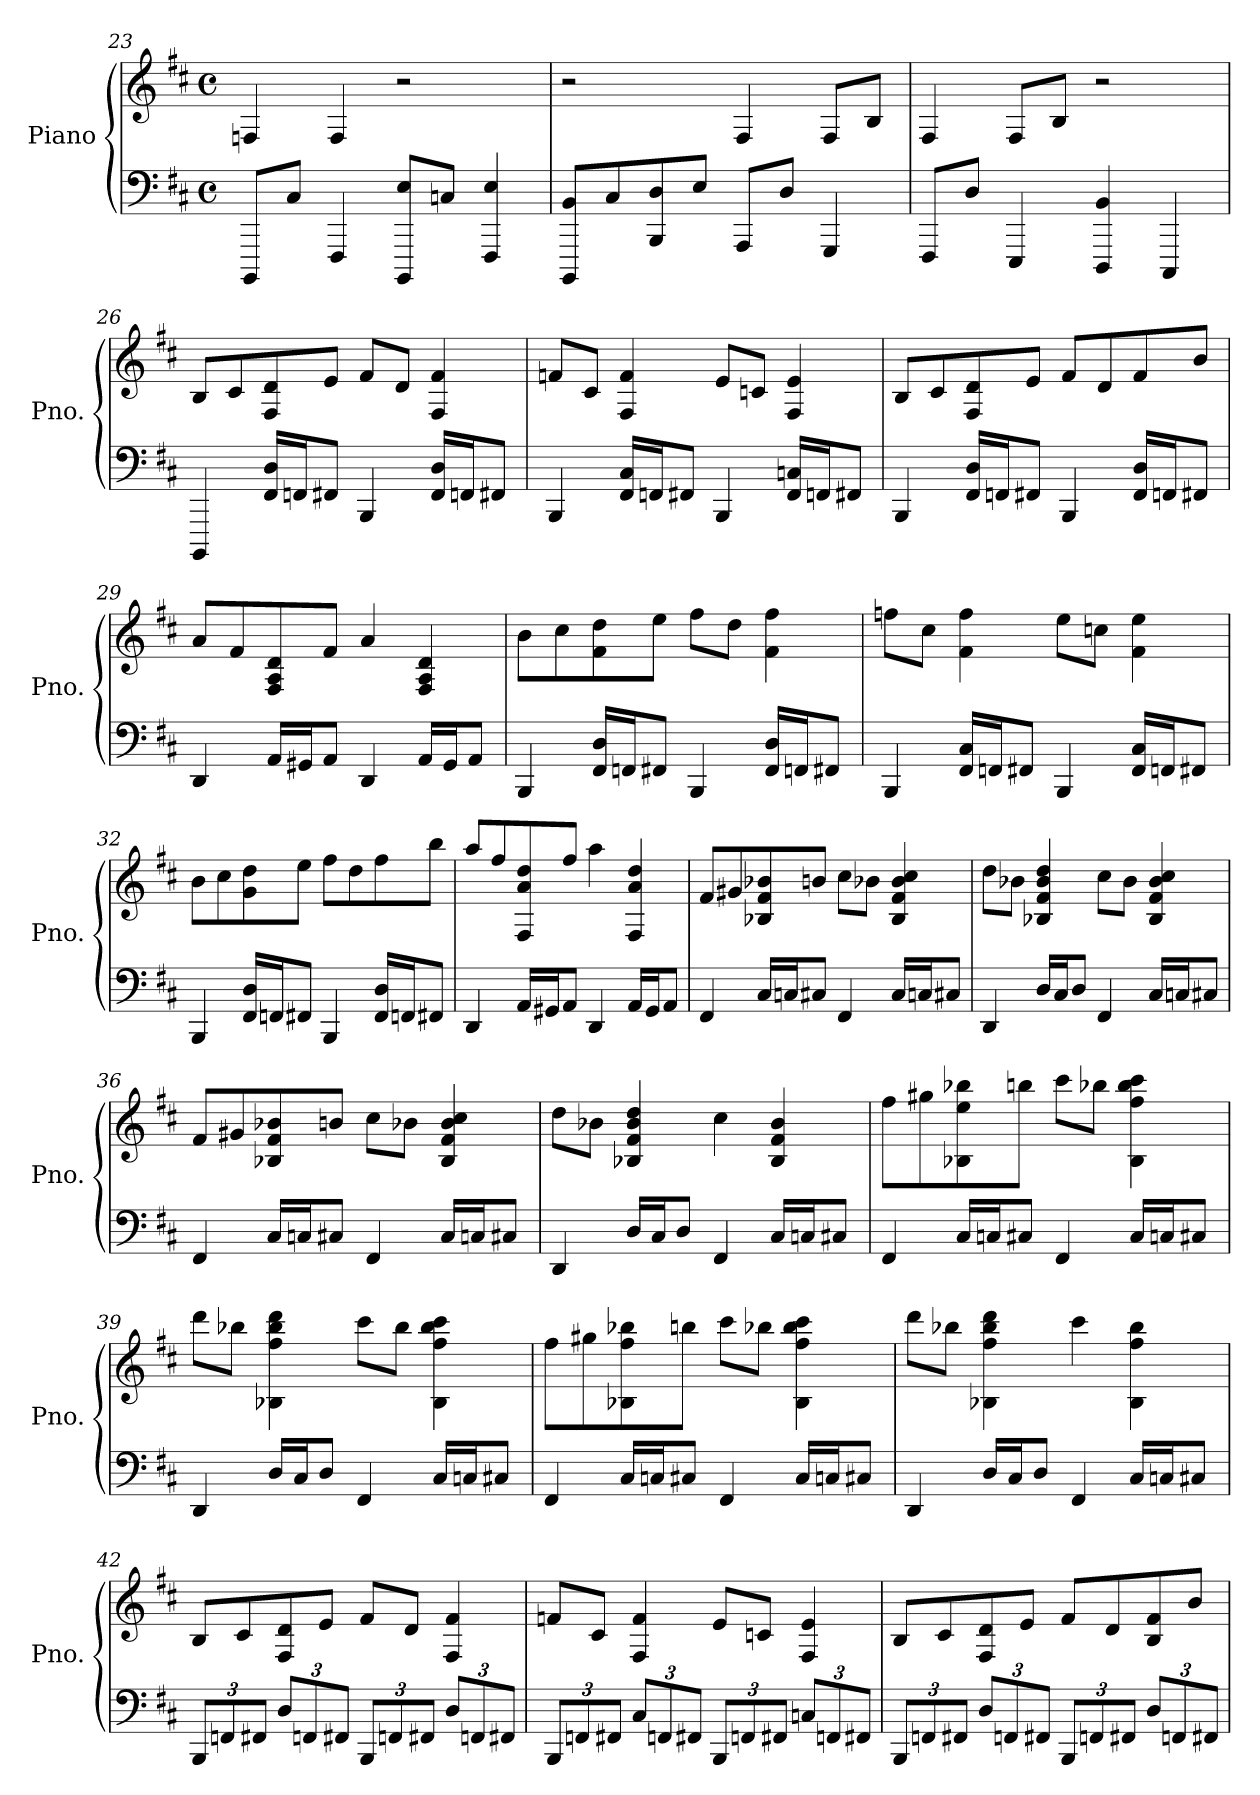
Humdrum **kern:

**kern	**kern
*part1	*part1
*staff2	*staff1
*I"Piano	*
*I'Pno.	*
*clefF4	*clefG2
*k[f#c#]	*k[f#c#]
*M4/4	*M4/4
*met(c)	*met(c)
=23	=23
8BBBB/L	4Fn/
8C#/J	.
4FFF#/	4F/
8BBBB/ 8E/L	2r
8Cn/J	.
4FFF#/ 4E/	.
!!LO:PB:g=z
=24	=24
8BBBB/ 8BB/L	2r
8C#/	.
8BBB/ 8D/	.
8E/J	.
8AAA/L	4F#/
8D/J	.
4GGG/	8F#/L
.	8B/J
=25	=25
8FFF#/L	4F#/
8D/J	.
4EEE/	8F#/L
.	8B/J
4DDD/ 4BB/	2r
4CCC#/	.
=26	=26
4BBBB/	8B/L
.	8c#/
16FF#/ 16D/LL	8F#/ 8d/
16FFn/J	.
8FF#X/J	8e/J
4BBB/	8f#/L
.	8d/J
16FF#/ 16D/LL	4F#/ 4f#/
16FFn/J	.
8FF#X/J	.
!!LO:LB:g=z
=27	=27
4BBB/	8fn/L
.	8c#/J
16FF#/ 16C#/LL	4F#/ 4f/
16FFn/J	.
8FF#X/J	.
4BBB/	8e/L
.	8cn/J
16FF#/ 16Cn/LL	4F#/ 4e/
16FFn/J	.
8FF#X/J	.
=28	=28
4BBB/	8B/L
.	8c#/
16FF#/ 16D/LL	8F#/ 8d/
16FFn/J	.
8FF#X/J	8e/J
4BBB/	8f#/L
.	8d/
16FF#/ 16D/LL	8f#/
16FFn/J	.
8FF#X/J	8b/J
=29	=29
4DD/	8a/L
.	8f#/
16AA/LL	8F#/ 8A/ 8d/
16GG#X/J	.
8AA/J	8f#/J
4DD/	4a/
16AA/LL	4F#/ 4A/ 4d/
16GG#/J	.
8AA/J	.
!!LO:LB:g=z
=30	=30
4BBB/	8b\L
.	8cc#\
16FF#/ 16D/LL	8f#\ 8dd\
16FFn/J	.
8FF#X/J	8ee\J
4BBB/	8ff#\L
.	8dd\J
16FF#/ 16D/LL	4f#\ 4ff#\
16FFn/J	.
8FF#X/J	.
=31	=31
4BBB/	8ffn\L
.	8cc#\J
16FF#/ 16C#/LL	4f#\ 4ff\
16FFn/J	.
8FF#X/J	.
4BBB/	8ee\L
.	8ccn\J
16FF#/ 16C#/LL	4f#\ 4ee\
16FFn/J	.
8FF#X/J	.
=32	=32
4BBB/	8b\L
.	8cc#\
16FF#/ 16D/LL	8g\ 8dd\
16FFn/J	.
8FF#X/J	8ee\J
4BBB/	8ff#\L
.	8dd\
16FF#/ 16D/LL	8ff#\
16FFn/J	.
8FF#X/J	8bb\J
!!LO:LB:g=z
=33	=33
4DD/	8aa/L
.	8ff#/
16AA/LL	8F#/ 8a/ 8dd/
16GG#X/J	.
8AA/J	8ff#/J
4DD/	4aa\
16AA/LL	4F#/ 4a/ 4dd/
16GG#/J	.
8AA/J	.
=34	=34
4FF#/	8f#/L
.	8g#X/
16C#/LL	8B-X/ 8f#/ 8b-X/
16Cn/J	.
8C#X/J	8bn/J
4FF#/	8cc#\L
.	8b-X\J
16C#/LL	4B-/ 4f#/ 4b-/ 4cc#/
16Cn/J	.
8C#X/J	.
=35	=35
4DD/	8dd\L
.	8b-X\J
16D/LL	4B-X/ 4f#/ 4b-/ 4dd/
16C#/J	.
8D/J	.
4FF#/	8cc#\L
.	8b-\J
16C#/LL	4B-/ 4f#/ 4b-/ 4cc#/
16Cn/J	.
8C#X/J	.
!!LO:LB:g=z
=36	=36
4FF#/	8f#/L
.	8g#X/
16C#/LL	8B-X/ 8f#/ 8b-X/
16Cn/J	.
8C#X/J	8bn/J
4FF#/	8cc#\L
.	8b-X\J
16C#/LL	4B-/ 4f#/ 4b-/ 4cc#/
16Cn/J	.
8C#X/J	.
=37	=37
4DD/	8dd\L
.	8b-X\J
16D/LL	4B-X/ 4f#/ 4b-/ 4dd/
16C#/J	.
8D/J	.
4FF#/	4cc#\
16C#/LL	4B-/ 4f#/ 4b-/
16Cn/J	.
8C#X/J	.
=38	=38
4FF#/	8ff#\L
.	8gg#X\
16C#/LL	8B-X\ 8ee\ 8bb-X\
16Cn/J	.
8C#X/J	8bbn\J
4FF#/	8ccc#\L
.	8bb-X\J
16C#/LL	4B-\ 4ff#\ 4bb-\ 4ccc#\
16Cn/J	.
8C#X/J	.
!!LO:LB:g=z
=39	=39
4DD/	8ddd\L
.	8bb-X\J
16D/LL	4B-X\ 4ff#\ 4bb-\ 4ddd\
16C#/J	.
8D/J	.
4FF#/	8ccc#\L
.	8bb-\J
16C#/LL	4B-\ 4ff#\ 4bb-\ 4ccc#\
16Cn/J	.
8C#X/J	.
=40	=40
4FF#/	8ff#\L
.	8gg#X\
16C#/LL	8B-X\ 8ff#\ 8bb-X\
16Cn/J	.
8C#X/J	8bbn\J
4FF#/	8ccc#\L
.	8bb-X\J
16C#/LL	4B-\ 4ff#\ 4bb-\ 4ccc#\
16Cn/J	.
8C#X/J	.
=41	=41
4DD/	8ddd\L
.	8bb-X\J
16D/LL	4B-X\ 4ff#\ 4bb-\ 4ddd\
16C#/J	.
8D/J	.
4FF#/	4ccc#\
16C#/LL	4B-\ 4ff#\ 4bb-\
16Cn/J	.
8C#X/J	.
!!LO:PB:g=z
=42	=42
*Xbrackettup	*
12BBB/L	8B/L
12FFn/	.
.	8c#/
12FF#X/J	.
12D/L	8F#/ 8d/
12FFn/	.
.	8e/J
12FF#X/J	.
12BBB/L	8f#/L
12FFn/	.
.	8d/J
12FF#X/J	.
12D/L	4F#/ 4f#/
12FFn/	.
12FF#X/J	.
=43	=43
12BBB/L	8fn/L
12FFn/	.
.	8c#/J
12FF#X/J	.
12C#/L	4F#/ 4f/
12FFn/	.
12FF#X/J	.
12BBB/L	8e/L
12FFn/	.
.	8cn/J
12FF#X/J	.
12Cn/L	4F#/ 4e/
12FFn/	.
12FF#X/J	.
!!LO:LB:g=z
=44	=44
12BBB/L	8B/L
12FFn/	.
.	8c#/
12FF#X/J	.
12D/L	8F#/ 8d/
12FFn/	.
.	8e/J
12FF#X/J	.
12BBB/L	8f#/L
12FFn/	.
.	8d/
12FF#X/J	.
12D/L	8B/ 8f#/
12FFn/	.
.	8b/J
12FF#X/J	.
=	=
*-	*-
